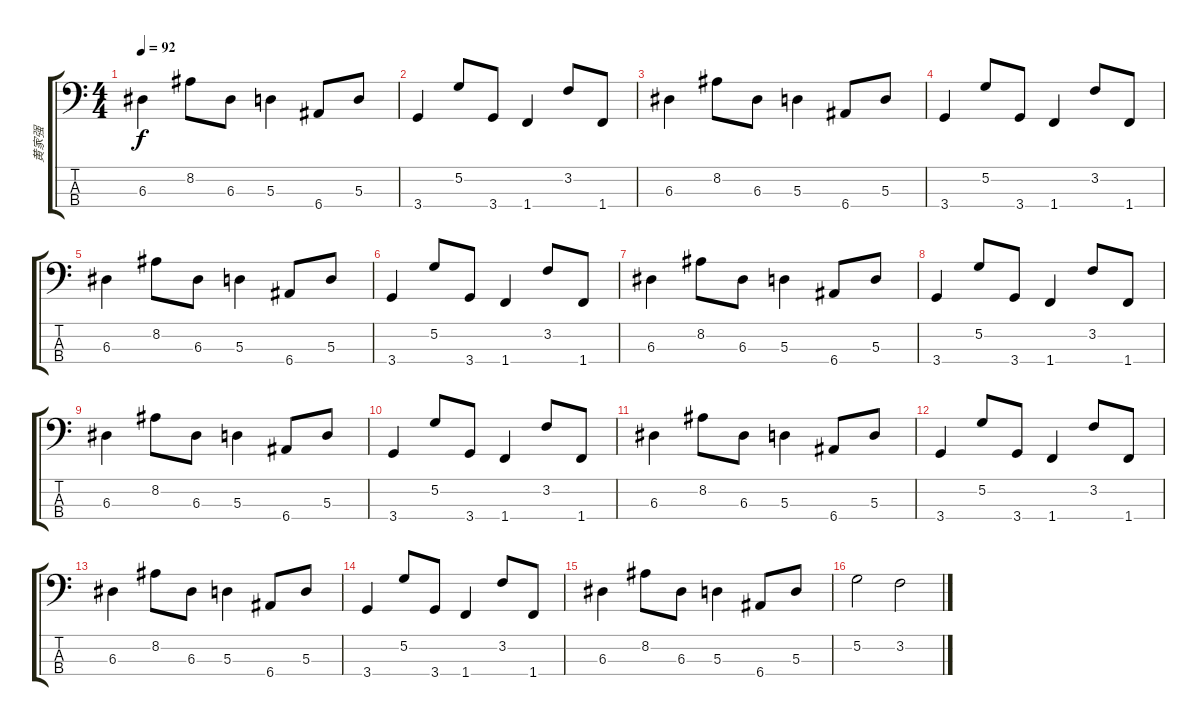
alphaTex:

\track ("黄家强" "黄家强") {instrument electricbasspick}
\staff {score tabs}
\tuning (G2 D2 A1 E1) {hide}
\ts (4 4)
\tempo 92
\clef f4
\ks c
6.3.4{dy f} 8.2.8 6.3.8 5.3.4 6.4.8 5.3.8 |
3.4.4 5.2.8 3.4.8 1.4.4 3.2.8 1.4.8 |
6.3.4 8.2.8 6.3.8 5.3.4 6.4.8 5.3.8 |
3.4.4 5.2.8 3.4.8 1.4.4 3.2.8 1.4.8 |
6.3.4 8.2.8 6.3.8 5.3.4 6.4.8 5.3.8 |
3.4.4 5.2.8 3.4.8 1.4.4 3.2.8 1.4.8 |
6.3.4 8.2.8 6.3.8 5.3.4 6.4.8 5.3.8 |
3.4.4 5.2.8 3.4.8 1.4.4 3.2.8 1.4.8 |
6.3.4 8.2.8 6.3.8 5.3.4 6.4.8 5.3.8 |
3.4.4 5.2.8 3.4.8 1.4.4 3.2.8 1.4.8 |
6.3.4 8.2.8 6.3.8 5.3.4 6.4.8 5.3.8 |
3.4.4 5.2.8 3.4.8 1.4.4 3.2.8 1.4.8 |
6.3.4 8.2.8 6.3.8 5.3.4 6.4.8 5.3.8 |
3.4.4 5.2.8 3.4.8 1.4.4 3.2.8 1.4.8 |
6.3.4 8.2.8 6.3.8 5.3.4 6.4.8 5.3.8 |
5.2.2 3.2.2
